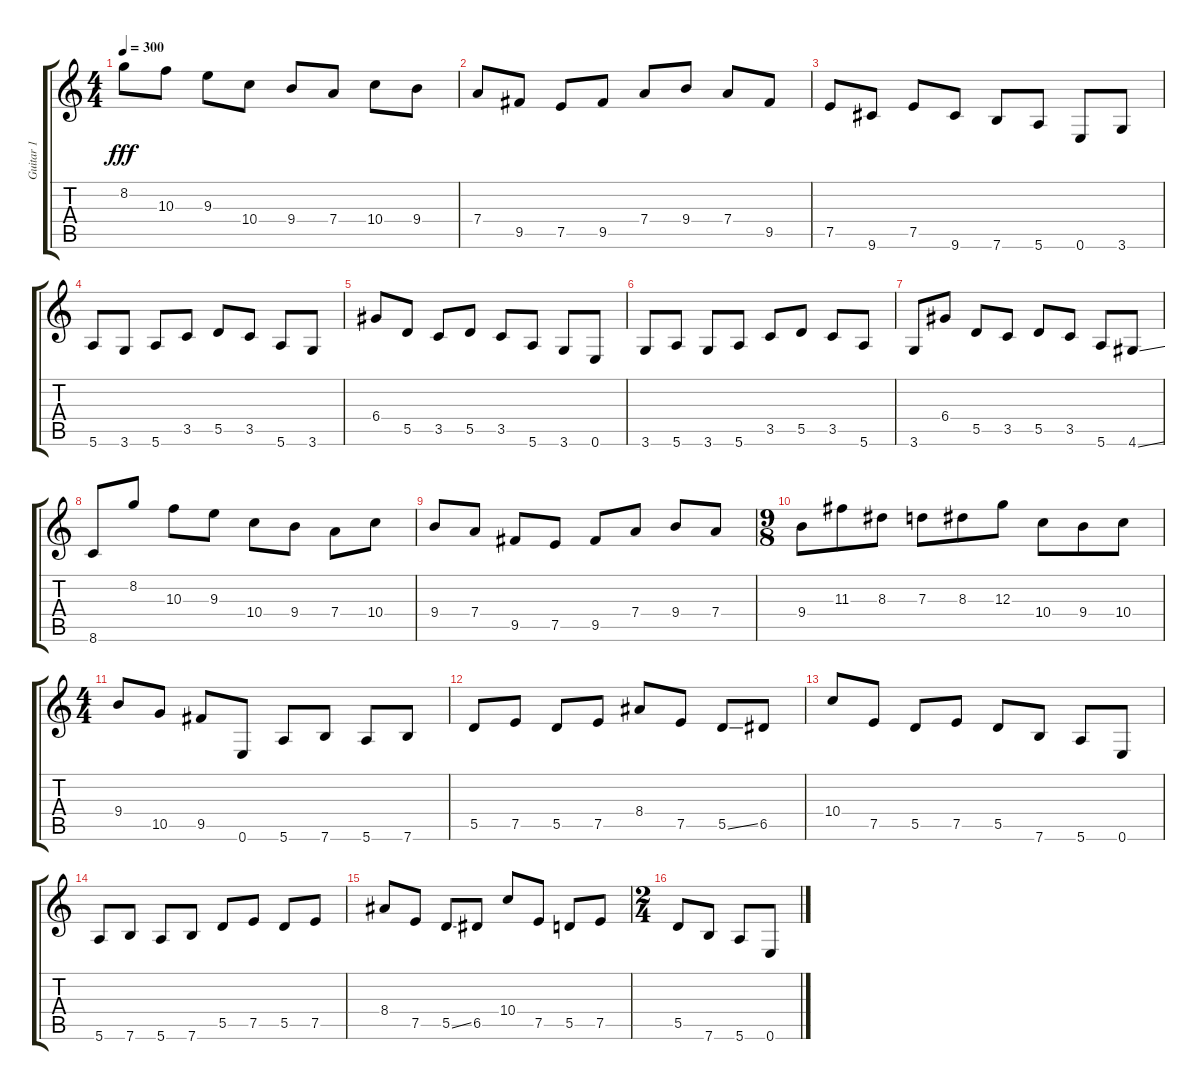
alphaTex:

\track ("Guitar 1" "Guitar 1") {instrument distortionguitar}
\staff {score tabs}
\tuning (E4 B3 G3 D3 A2 E2) {hide}
\ts (4 4)
\tempo 300
\clef g2
\ks c
8.2.8{dy fff instrument distortionguitar} 10.3.8 9.3.8 10.4.8 9.4.8 7.4.8 10.4.8 9.4.8 |
7.4.8 9.5.8 7.5.8 9.5.8 7.4.8 9.4.8 7.4.8 9.5.8 |
7.5.8 9.6.8 7.5.8 9.6.8 7.6.8 5.6.8 0.6.8 3.6.8 |
5.6.8 3.6.8 5.6.8 3.5.8 5.5.8 3.5.8 5.6.8 3.6.8 |
6.4.8 5.5.8 3.5.8 5.5.8 3.5.8 5.6.8 3.6.8 0.6.8 |
3.6.8 5.6.8 3.6.8 5.6.8 3.5.8 5.5.8 3.5.8 5.6.8 |
3.6.8 6.4.8 5.5.8 3.5.8 5.5.8 3.5.8 5.6.8 4.6{ss}.8 |
8.6.8 8.2.8 10.3.8 9.3.8 10.4.8 9.4.8 7.4.8 10.4.8 |
9.4.8 7.4.8 9.5.8 7.5.8 9.5.8 7.4.8 9.4.8 7.4.8 |
\ts (9 8)
9.4.8 11.3.8 8.3.8 7.3.8 8.3.8 12.3.8 10.4.8 9.4.8 10.4.8 |
\ts (4 4)
9.4.8 10.5.8 9.5.8 0.6.8 5.6.8 7.6.8 5.6.8 7.6.8 |
5.5.8 7.5.8 5.5.8 7.5.8 8.4.8 7.5.8 5.5{ss}.8 6.5.8 |
10.4.8 7.5.8 5.5.8 7.5.8 5.5.8 7.6.8 5.6.8 0.6.8 |
5.6.8 7.6.8 5.6.8 7.6.8 5.5.8 7.5.8 5.5.8 7.5.8 |
8.4.8 7.5.8 5.5{ss}.8 6.5.8 10.4.8 7.5.8 5.5.8 7.5.8 |
\ts (2 4)
5.5.8 7.6.8 5.6.8 0.6.8
